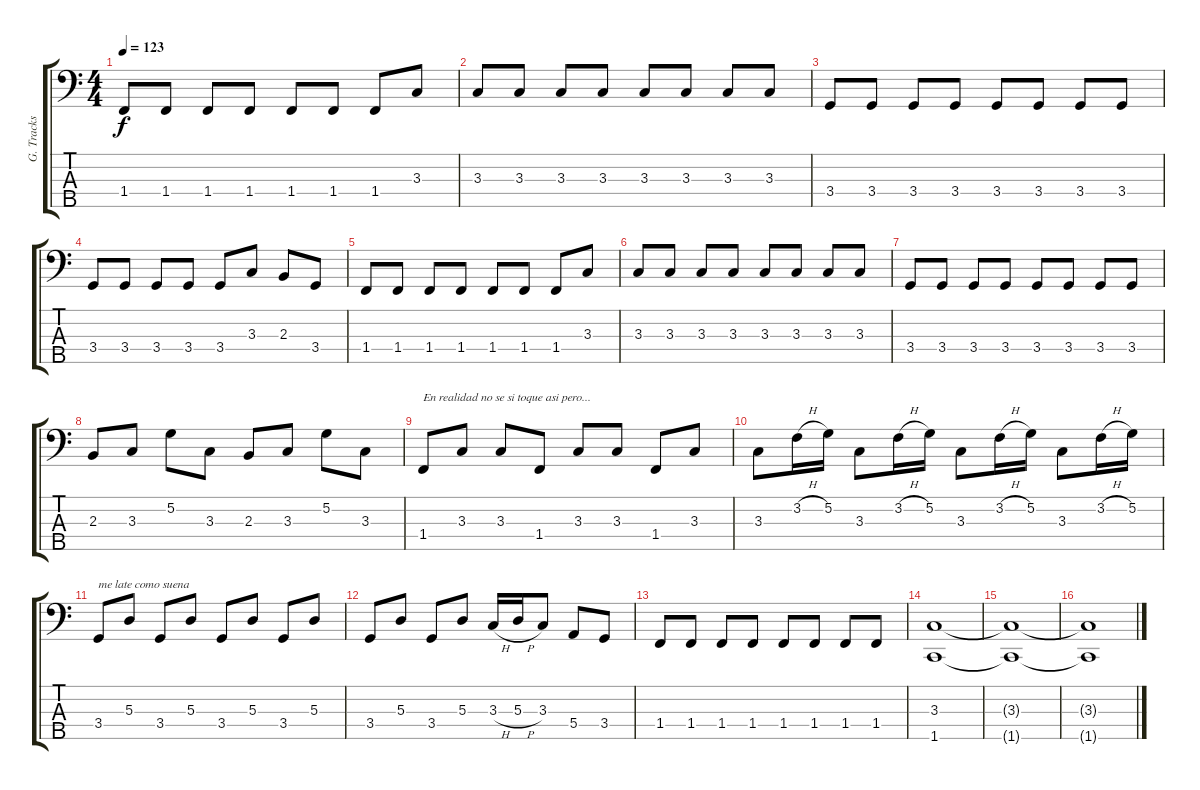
\track ("G. Tracks" "G. Tracks") {instrument electricbassfinger}
\staff {score tabs}
\tuning (G2 D2 A1 E1 B0) {hide}
\ts (4 4)
\tempo 123
\clef f4
\ks c
1.4.8{dy f} 1.4.8 1.4.8 1.4.8 1.4.8 1.4.8 1.4.8 3.3.8 |
3.3.8 3.3.8 3.3.8 3.3.8 3.3.8 3.3.8 3.3.8 3.3.8 |
3.4.8 3.4.8 3.4.8 3.4.8 3.4.8 3.4.8 3.4.8 3.4.8 |
3.4.8 3.4.8 3.4.8 3.4.8 3.4.8 3.3.8 2.3.8 3.4.8 |
1.4.8 1.4.8 1.4.8 1.4.8 1.4.8 1.4.8 1.4.8 3.3.8 |
3.3.8 3.3.8 3.3.8 3.3.8 3.3.8 3.3.8 3.3.8 3.3.8 |
3.4.8 3.4.8 3.4.8 3.4.8 3.4.8 3.4.8 3.4.8 3.4.8 |
2.3.8 3.3.8 5.2.8 3.3.8 2.3.8 3.3.8 5.2.8 3.3.8 |
1.4.8{txt "En realidad no se si toque asi pero..."} 3.3.8 3.3.8 1.4.8 3.3.8 3.3.8 1.4.8 3.3.8 |
3.3.8 3.2{h}.16 5.2.16 3.3.8 3.2{h}.16 5.2.16 3.3.8 3.2{h}.16 5.2.16 3.3.8 3.2{h}.16 5.2.16 |
3.4.8{txt "me late como suena"} 5.3.8 3.4.8 5.3.8 3.4.8 5.3.8 3.4.8 5.3.8 |
3.4.8 5.3.8 3.4.8 5.3.8 3.3{h}.16 5.3{h}.16 3.3.8 5.4.8 3.4.8 |
1.4.8 1.4.8 1.4.8 1.4.8 1.4.8 1.4.8 1.4.8 1.4.8 |
(3.3 1.5).1 |
(3.3{t} 1.5{t}).1 |
(3.3{t} 1.5{t}).1
